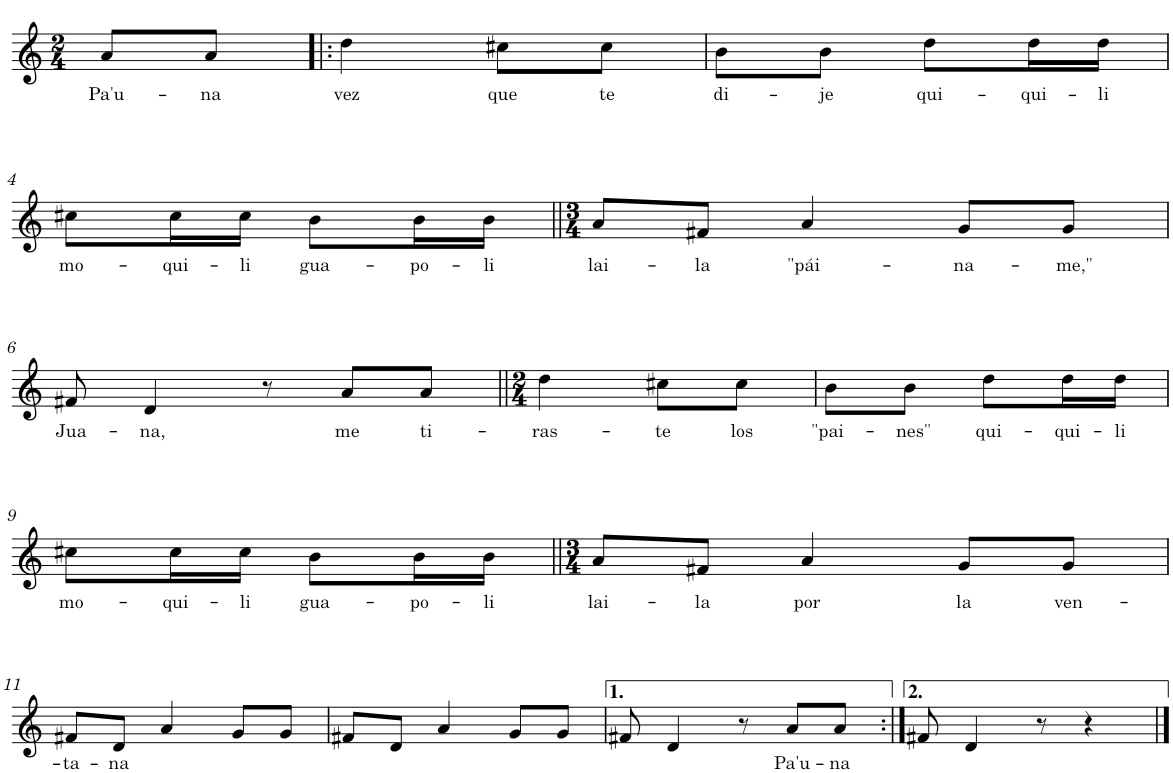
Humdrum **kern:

**kern	**text
*part1	*part1
*staff1	*staff1
*I"Nylon Guitar	*
*clefG2	*
*Trd7c12	*
*k[]	*
*M2/4	*
=1	=1
!	!LO:LY:b
8a/L	Pa'u-
!	!LO:LY:b
8a/J	-na
=2!|:	=2!|:
!	!LO:LY:b
4dd\	vez
!	!LO:LY:b
8cc#X\L	que
!	!LO:LY:b
8cc#\J	te
=3	=3
!	!LO:LY:b
8b\L	di-
!	!LO:LY:b
8b\J	-je
!	!LO:LY:b
8dd\L	qui-
!	!LO:LY:b
16dd\L	-qui-
!	!LO:LY:b
16dd\JJ	-li
!!LO:LB:g=z
=4	=4
!	!LO:LY:b
8cc#X\L	mo-
!	!LO:LY:b
16cc#\L	-qui-
!	!LO:LY:b
16cc#\JJ	-li
!	!LO:LY:b
8b\L	gua-
!	!LO:LY:b
16b\L	-po-
!	!LO:LY:b
16b\JJ	-li
=5||	=5||
*M3/4	*
!	!LO:LY:b
8a/L	lai-
!	!LO:LY:b
8f#X/J	-la
!	!LO:LY:b
4a/	"pái-
!	!LO:LY:b
8g/L	-na-
!	!LO:LY:b
8g/J	-me,"
!!LO:LB:g=z
=6	=6
!	!LO:LY:b
8f#X/	Jua-
!	!LO:LY:b
4d/	-na,
8r	.
!	!LO:LY:b
8a/L	me
!	!LO:LY:b
8a/J	ti-
=7||	=7||
*M2/4	*
!	!LO:LY:b
4dd\	-ras-
!	!LO:LY:b
8cc#X\L	-te
!	!LO:LY:b
8cc#\J	los
=8	=8
!	!LO:LY:b
8b\L	"pai-
!	!LO:LY:b
8b\J	-nes"
!	!LO:LY:b
8dd\L	qui-
!	!LO:LY:b
16dd\L	-qui-
!	!LO:LY:b
16dd\JJ	-li
!!LO:LB:g=z
=9	=9
!	!LO:LY:b
8cc#X\L	mo-
!	!LO:LY:b
16cc#\L	-qui-
!	!LO:LY:b
16cc#\JJ	-li
!	!LO:LY:b
8b\L	gua-
!	!LO:LY:b
16b\L	-po-
!	!LO:LY:b
16b\JJ	-li
=10||	=10||
*M3/4	*
!	!LO:LY:b
8a/L	lai-
!	!LO:LY:b
8f#X/J	-la
!	!LO:LY:b
4a/	por
!	!LO:LY:b
8g/L	la
!	!LO:LY:b
8g/J	ven-
!!LO:LB:g=z
=11	=11
!	!LO:LY:b
8f#X/L	-ta-
!	!LO:LY:b
8d/J	-na
4a/	.
8g/L	.
8g/J	.
=12	=12
8f#X/L	.
8d/J	.
4a/	.
8g/L	.
8g/J	.
=13	=13
8f#X/	.
4d/	.
8r	.
!	!LO:LY:b
8a/L	Pa'u-
!	!LO:LY:b
8a/J	-na
=14:|!	=14:|!
8f#X/	.
4d/	.
8r	.
4r	.
==	==
*-	*-
